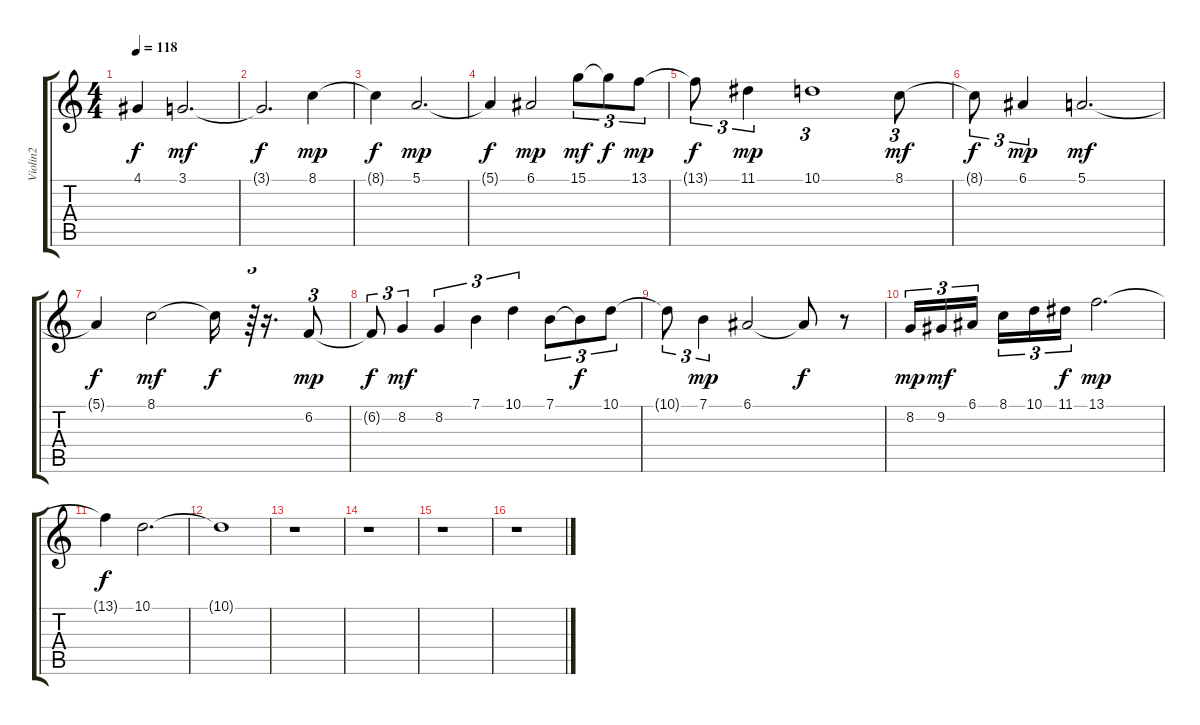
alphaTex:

\track ("Violin2" "Violin2") {instrument violin}
\staff {score tabs}
\tuning (E4 B3 G3 D3 A2 E2) {hide}
\ts (4 4)
\tempo 118
\clef g2
\ks c
4.1{t}.4{dy f} 3.1.2{d dy mf} |
3.1{t}.2{d dy f} 8.1.4{dy mp} |
8.1{t}.4{dy f} 5.1.2{d dy mp} |
5.1{t}.4{dy f} 6.1.2{dy mp} 15.1.8{tu (3 2) dy mf} 15.1{t}.8{tu (3 2) dy f} 13.1.8{tu (3 2) dy mp} |
13.1{t}.8{tu (3 2) dy f} 11.1.4{tu (3 2) dy mp} 10.1.1{tu (3 2)} 8.1.8{tu (3 2) dy mf} |
8.1{t}.8{tu (3 2) dy f} 6.1.4{tu (3 2) dy mp} 5.1.2{d dy mf} |
5.1{t}.4{dy f} 8.1.2{dy mf} 8.1{t}.16{dy f} r.64{tu (3 2)} r.16{d} 6.2.8{tu (3 2) dy mp} |
6.2{t}.8{tu (3 2) dy f} 8.2.4{tu (3 2) dy mf} 8.2.4{tu (3 2)} 7.1.4{tu (3 2)} 10.1.4{tu (3 2)} 7.1.8{tu (3 2)} 7.1{t}.8{tu (3 2) dy f} 10.1.8{tu (3 2)} |
10.1{t}.8{tu (3 2)} 7.1.4{tu (3 2) dy mp} 6.1.2 6.1{t}.8{dy f} r.8 |
8.2.16{tu (3 2) dy mp} 9.2.16{tu (3 2) dy mf} 6.1.16{tu (3 2)} 8.1.16{tu (3 2)} 10.1.16{tu (3 2)} 11.1.16{tu (3 2) dy f} 13.1.2{d dy mp} |
13.1{t}.4{dy f} 10.1.2{d} |
10.1{t}.1 |
r.1 |
r.1 |
r.1 |
r.1
